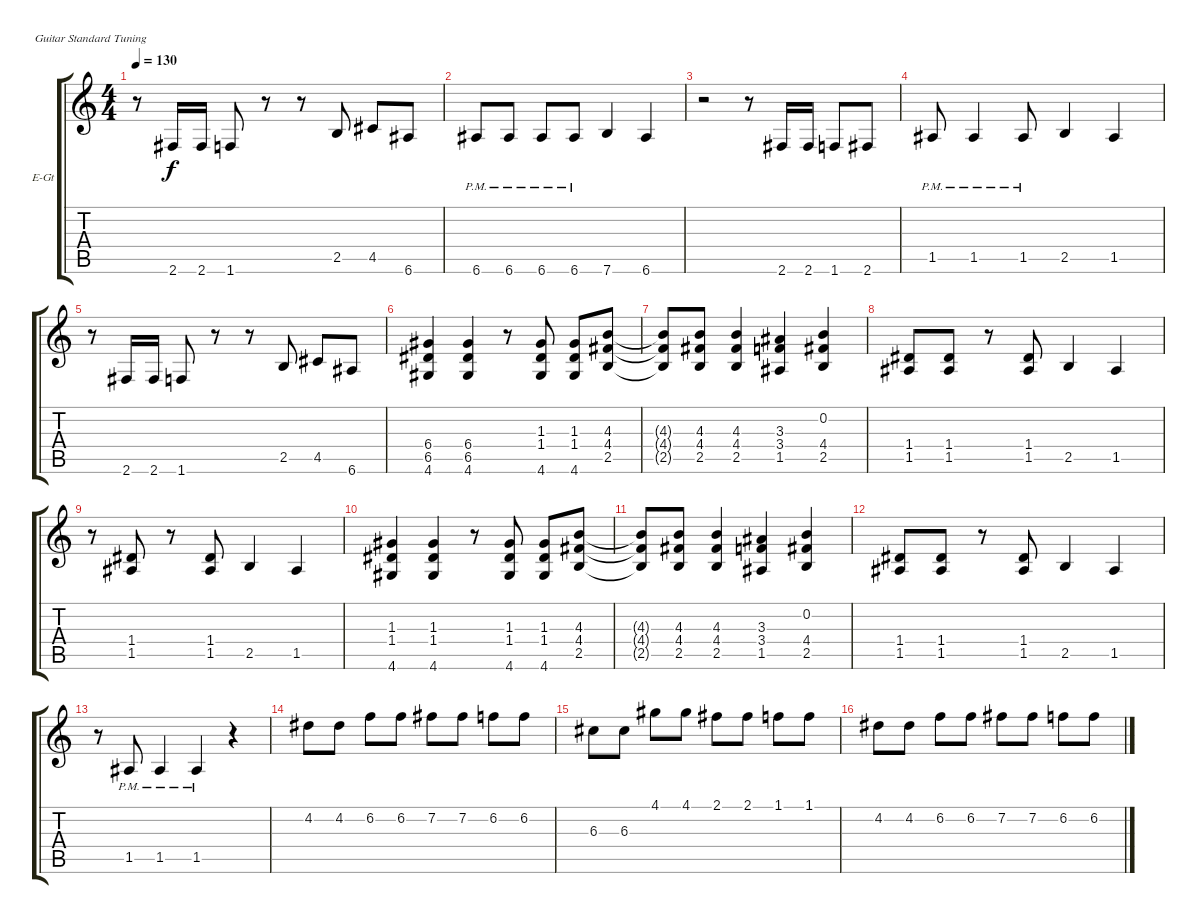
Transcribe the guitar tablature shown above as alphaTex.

\defaultSystemsLayout 4
\bracketExtendMode groupsimilarinstruments
\firstSystemTrackNameOrientation horizontal
\otherSystemsTrackNameOrientation horizontal
\track ("Electric Guitar" "E-Gt") {instrument distortionguitar}
\staff {score tabs}
\tuning (E4 B3 G3 D3 A2 E2)
\ts (4 4)
\tempo 130
\clef g2
\ks c
r.8{dy f} 2.6.16 2.6.16 1.6.8 r.8 r.8 2.5.8 4.5.8 6.6.8 |
6.6{pm}.8 6.6{pm}.8 6.6{pm}.8 6.6{pm}.8 7.6.4 6.6.4 |
r.2 r.8 2.6.16 2.6.16 1.6.8 2.6.8 |
1.5{pm}.8 1.5{pm}.4 1.5{pm}.8 2.5.4 1.5.4 |
r.8 2.6.16 2.6.16 1.6.8 r.8 r.8 2.5.8 4.5.8 6.6.8 |
(6.4 6.5 4.6).4 (6.4 6.5 4.6).4 r.8 (1.3 1.4 4.6).8 (1.3 1.4 4.6).8 (4.3 4.4 2.5).8 |
(4.3{t} 4.4{t} 2.5{t}).8 (4.3 4.4 2.5).8 (4.3 4.4 2.5).4 (3.3 3.4 1.5).4 (0.2 4.4 2.5).4 |
(1.4 1.5).8 (1.4 1.5).8 r.8 (1.4 1.5).8 2.5.4 1.5.4 |
r.8 (1.4 1.5).8 r.8 (1.4 1.5).8 2.5.4 1.5.4 |
(1.3 1.4 4.6).4 (1.3 1.4 4.6).4 r.8 (1.3 1.4 4.6).8 (1.3 1.4 4.6).8 (4.3 4.4 2.5).8 |
(4.3{t} 4.4{t} 2.5{t}).8 (4.3 4.4 2.5).8 (4.3 4.4 2.5).4 (3.3 3.4 1.5).4 (0.2 4.4 2.5).4 |
(1.4 1.5).8 (1.4 1.5).8 r.8 (1.4 1.5).8 2.5.4 1.5.4 |
r.8 1.5{pm}.8 1.5{pm}.4 1.5{pm}.4 r.4 |
4.2.8 4.2.8 6.2.8 6.2.8 7.2.8 7.2.8 6.2.8 6.2.8 |
6.3.8 6.3.8 4.1.8 4.1.8 2.1.8 2.1.8 1.1.8 1.1.8 |
4.2.8 4.2.8 6.2.8 6.2.8 7.2.8 7.2.8 6.2.8 6.2.8
